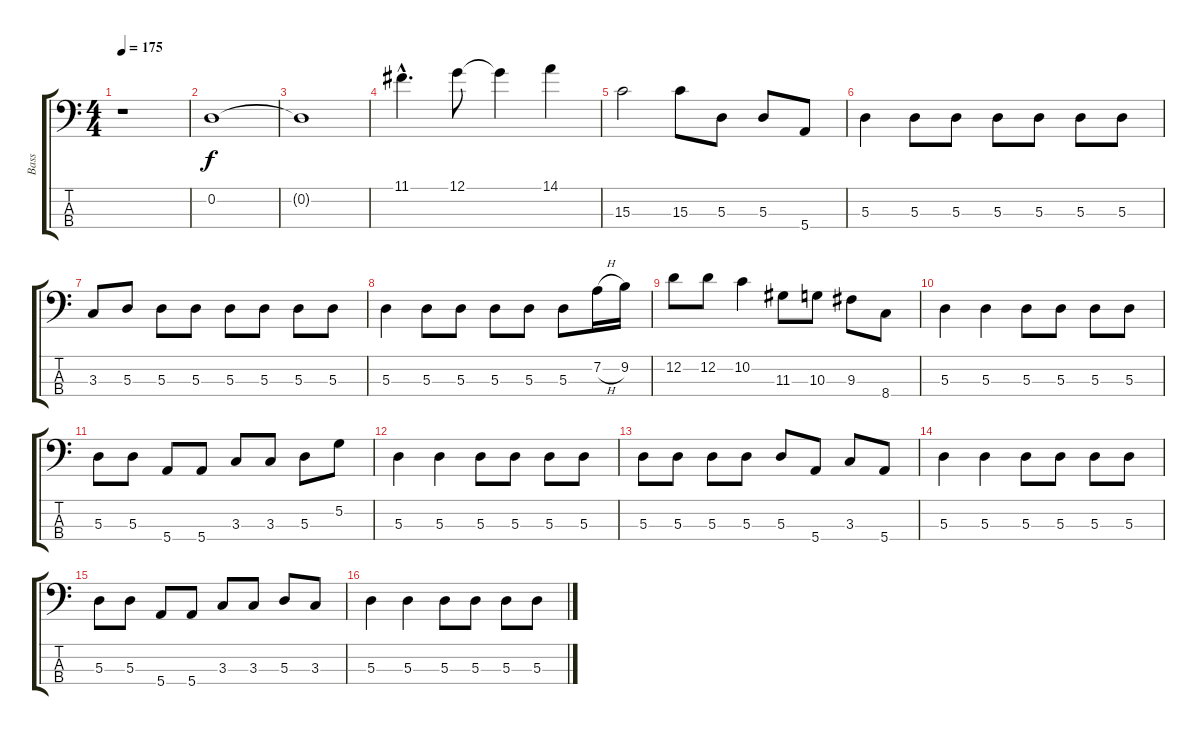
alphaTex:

\track ("Bass" "Bass") {instrument electricbasspick}
\staff {score tabs}
\tuning (G2 D2 A1 E1) {hide}
\ts (4 4)
\tempo 175
\clef f4
\ks c
r.1{dy f instrument electricbasspick} |
0.2.1 |
0.2{t}.1 |
11.1{hac}.4{d} 12.1.8 12.1{t}.4 14.1.4 |
15.3.2 15.3.8 5.3.8 5.3.8 5.4.8 |
5.3.4 5.3.8 5.3.8 5.3.8 5.3.8 5.3.8 5.3.8 |
3.3.8 5.3.8 5.3.8 5.3.8 5.3.8 5.3.8 5.3.8 5.3.8 |
5.3.4 5.3.8 5.3.8 5.3.8 5.3.8 5.3.8 7.2{h}.16 9.2.16 |
12.2.8 12.2.8 10.2.4 11.3.8 10.3.8 9.3.8 8.4.8 |
5.3.4 5.3.4 5.3.8 5.3.8 5.3.8 5.3.8 |
5.3.8 5.3.8 5.4.8 5.4.8 3.3.8 3.3.8 5.3.8 5.2.8 |
5.3.4 5.3.4 5.3.8 5.3.8 5.3.8 5.3.8 |
5.3.8 5.3.8 5.3.8 5.3.8 5.3.8 5.4.8 3.3.8 5.4.8 |
5.3.4 5.3.4 5.3.8 5.3.8 5.3.8 5.3.8 |
5.3.8 5.3.8 5.4.8 5.4.8 3.3.8 3.3.8 5.3.8 3.3.8 |
5.3.4 5.3.4 5.3.8 5.3.8 5.3.8 5.3.8
